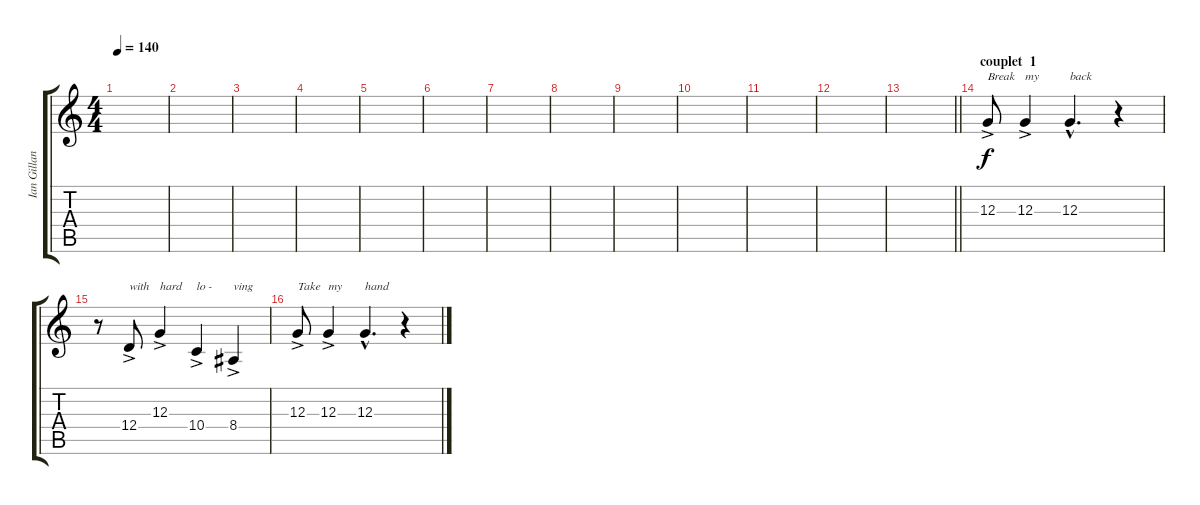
\track ("Ian Gillan" "Ian Gillan") {instrument tenorsax}
\staff {score tabs}
\tuning (E4 B3 G3 D3 A2 E2) {hide}
\ts (4 4)
\tempo 140
\clef g2
\ks c
|
|
|
|
|
|
|
|
|
|
|
|
\barLineRight lightlight
|
\section ("" "couplet  1")
12.3{ac}.8{txt "Break"} 12.3{ac}.4{txt "my"} 12.3{hac}.4{d txt "back"} r.4 |
r.8 12.4{ac}.8{txt "with "} 12.3{ac}.4{txt "hard"} 10.4{ac}.4{txt "lo -"} 8.4{ac}.4{txt "ving"} |
12.3{ac}.8{txt "Take"} 12.3{ac}.4{txt "my"} 12.3{hac}.4{d txt "hand"} r.4
